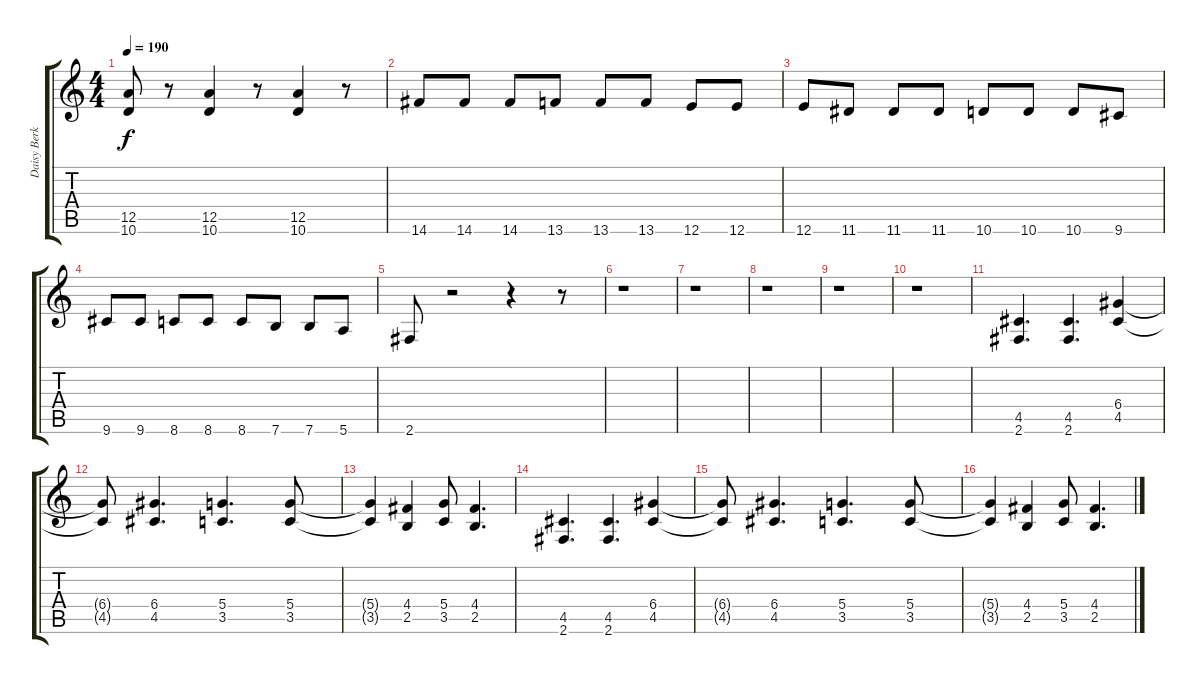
\track ("Daisy Berkovitz" "Daisy Berk") {instrument distortionguitar}
\staff {score tabs}
\tuning (E4 B3 G3 D3 A2 E2) {hide}
\ts (4 4)
\tempo 190
\clef g2
\ks c
(12.5{t} 10.6{t}).8{dy f} r.8 (12.5 10.6).4 r.8 (12.5 10.6).4 r.8 |
14.6.8 14.6.8 14.6.8 13.6.8 13.6.8 13.6.8 12.6.8 12.6.8 |
12.6.8 11.6.8 11.6.8 11.6.8 10.6.8 10.6.8 10.6.8 9.6.8 |
9.6.8 9.6.8 8.6.8 8.6.8 8.6.8 7.6.8 7.6.8 5.6.8 |
2.6.8 r.2 r.4 r.8 |
r.1 |
r.1 |
r.1 |
r.1 |
r.1 |
(4.5 2.6).4{d} (4.5 2.6).4{d} (6.4 4.5).4 |
(6.4{t} 4.5{t}).8 (6.4 4.5).4{d} (5.4 3.5).4{d} (5.4 3.5).8 |
(5.4{t} 3.5{t}).4 (4.4 2.5).4 (5.4 3.5).8 (4.4 2.5).4{d} |
(4.5 2.6).4{d} (4.5 2.6).4{d} (6.4 4.5).4 |
(6.4{t} 4.5{t}).8 (6.4 4.5).4{d} (5.4 3.5).4{d} (5.4 3.5).8 |
(5.4{t} 3.5{t}).4 (4.4 2.5).4 (5.4 3.5).8 (4.4 2.5).4{d}
